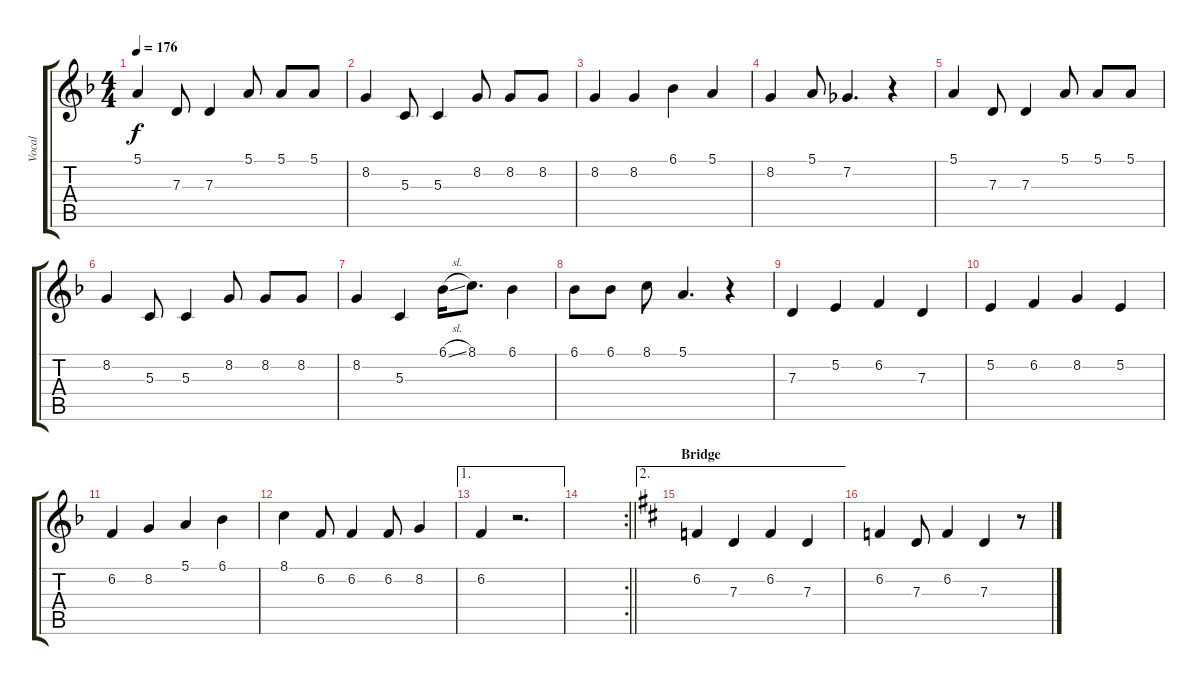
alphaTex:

\track ("Vocal" "Vocal") {instrument violin}
\staff {score tabs}
\tuning (E4 B3 G3 D3 A2 E2) {hide}
\ts (4 4)
\tempo 176
\clef g2
\ks f
5.1.4{dy f} 7.3.8 7.3.4 5.1.8 5.1.8 5.1.8 |
8.2.4 5.3.8 5.3.4 8.2.8 8.2.8 8.2.8 |
8.2.4 8.2.4 6.1.4 5.1.4 |
8.2.4 5.1.8 7.2.4{d} r.4 |
5.1.4 7.3.8 7.3.4 5.1.8 5.1.8 5.1.8 |
8.2.4 5.3.8 5.3.4 8.2.8 8.2.8 8.2.8 |
8.2.4 5.3.4 6.1{sl}.16 8.1.8{d} 6.1.4 |
6.1.8 6.1.8 8.1.8 5.1.4{d} r.4 |
7.3.4 5.2.4 6.2.4 7.3.4 |
5.2.4 6.2.4 8.2.4 5.2.4 |
6.2.4 8.2.4 5.1.4 6.1.4 |
8.1.4 6.2.8 6.2.4 6.2.8 8.2.4 |
\ae 1
6.2.4 r.2{d} |
\rc 2
\barLineRight lightlight
|
\ae 2
\section ("" "Bridge")
\ks d
6.2.4 7.3.4 6.2.4 7.3.4 |
6.2.4 7.3.8 6.2.4 7.3.4 r.8
